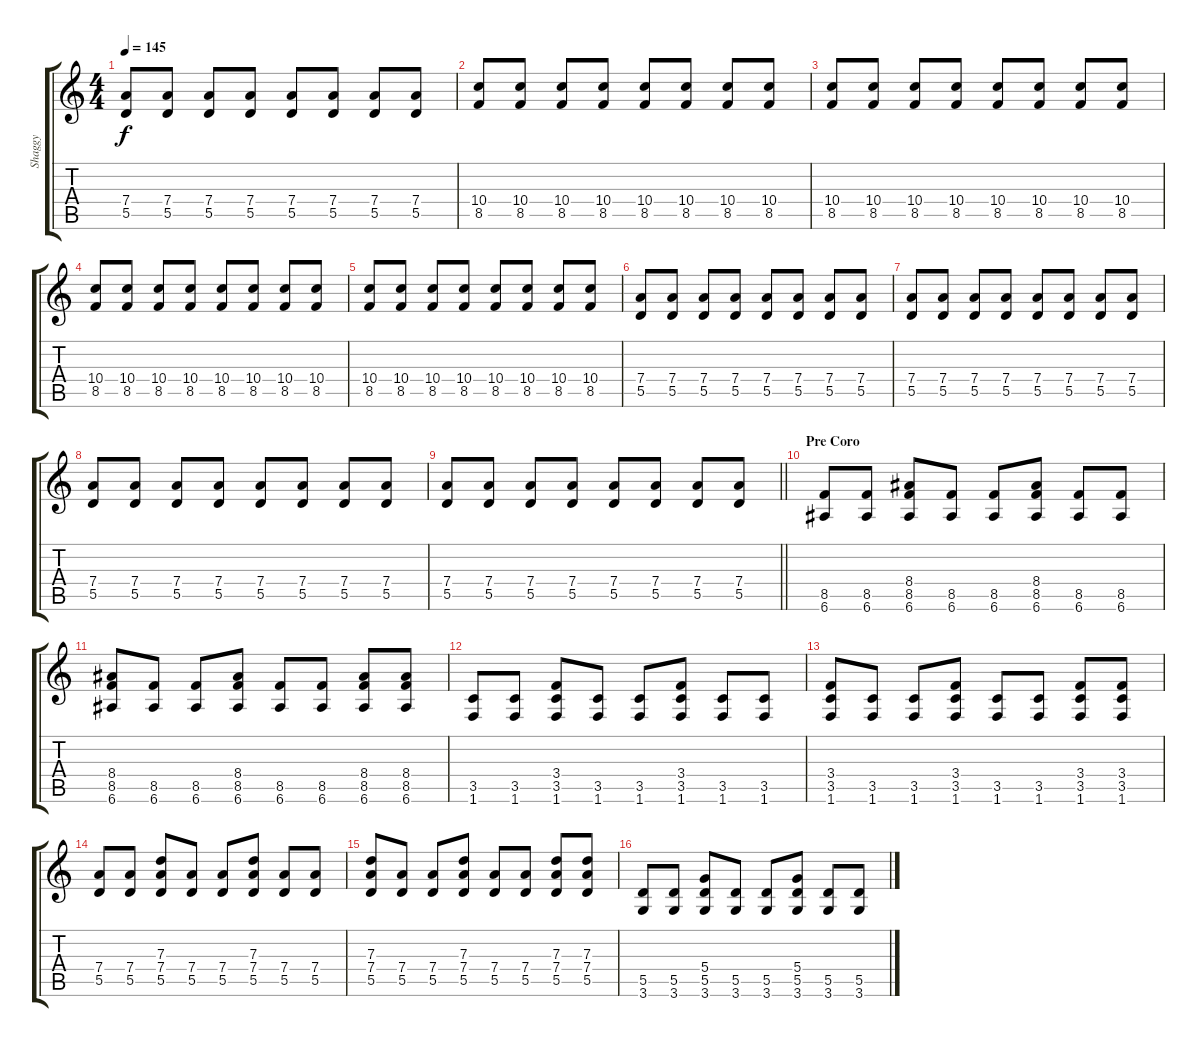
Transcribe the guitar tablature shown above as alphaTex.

\track ("Shaggy" "Shaggy") {instrument distortionguitar}
\staff {score tabs}
\tuning (E4 B3 G3 D3 A2 E2) {hide}
\ts (4 4)
\tempo 145
\clef g2
\ks c
(7.4 5.5).8{dy f} (7.4 5.5).8 (7.4 5.5).8 (7.4 5.5).8 (7.4 5.5).8 (7.4 5.5).8 (7.4 5.5).8 (7.4 5.5).8 |
(10.4 8.5).8 (10.4 8.5).8 (10.4 8.5).8 (10.4 8.5).8 (10.4 8.5).8 (10.4 8.5).8 (10.4 8.5).8 (10.4 8.5).8 |
(10.4 8.5).8 (10.4 8.5).8 (10.4 8.5).8 (10.4 8.5).8 (10.4 8.5).8 (10.4 8.5).8 (10.4 8.5).8 (10.4 8.5).8 |
(10.4 8.5).8 (10.4 8.5).8 (10.4 8.5).8 (10.4 8.5).8 (10.4 8.5).8 (10.4 8.5).8 (10.4 8.5).8 (10.4 8.5).8 |
(10.4 8.5).8 (10.4 8.5).8 (10.4 8.5).8 (10.4 8.5).8 (10.4 8.5).8 (10.4 8.5).8 (10.4 8.5).8 (10.4 8.5).8 |
(7.4 5.5).8 (7.4 5.5).8 (7.4 5.5).8 (7.4 5.5).8 (7.4 5.5).8 (7.4 5.5).8 (7.4 5.5).8 (7.4 5.5).8 |
(7.4 5.5).8 (7.4 5.5).8 (7.4 5.5).8 (7.4 5.5).8 (7.4 5.5).8 (7.4 5.5).8 (7.4 5.5).8 (7.4 5.5).8 |
(7.4 5.5).8 (7.4 5.5).8 (7.4 5.5).8 (7.4 5.5).8 (7.4 5.5).8 (7.4 5.5).8 (7.4 5.5).8 (7.4 5.5).8 |
\barLineRight lightlight
(7.4 5.5).8 (7.4 5.5).8 (7.4 5.5).8 (7.4 5.5).8 (7.4 5.5).8 (7.4 5.5).8 (7.4 5.5).8 (7.4 5.5).8 |
\section ("" "Pre Coro")
(8.5 6.6).8 (8.5 6.6).8 (8.4 8.5 6.6).8 (8.5 6.6).8 (8.5 6.6).8 (8.4 8.5 6.6).8 (8.5 6.6).8 (8.5 6.6).8 |
(8.4 8.5 6.6).8 (8.5 6.6).8 (8.5 6.6).8 (8.4 8.5 6.6).8 (8.5 6.6).8 (8.5 6.6).8 (8.4 8.5 6.6).8 (8.4 8.5 6.6).8 |
(3.5 1.6).8 (3.5 1.6).8 (3.4 3.5 1.6).8 (3.5 1.6).8 (3.5 1.6).8 (3.4 3.5 1.6).8 (3.5 1.6).8 (3.5 1.6).8 |
(3.4 3.5 1.6).8 (3.5 1.6).8 (3.5 1.6).8 (3.4 3.5 1.6).8 (3.5 1.6).8 (3.5 1.6).8 (3.4 3.5 1.6).8 (3.4 3.5 1.6).8 |
(7.4 5.5).8 (7.4 5.5).8 (7.3 7.4 5.5).8 (7.4 5.5).8 (7.4 5.5).8 (7.3 7.4 5.5).8 (7.4 5.5).8 (7.4 5.5).8 |
(7.3 7.4 5.5).8 (7.4 5.5).8 (7.4 5.5).8 (7.3 7.4 5.5).8 (7.4 5.5).8 (7.4 5.5).8 (7.3 7.4 5.5).8 (7.3 7.4 5.5).8 |
(5.5 3.6).8 (5.5 3.6).8 (5.4 5.5 3.6).8 (5.5 3.6).8 (5.5 3.6).8 (5.4 5.5 3.6).8 (5.5 3.6).8 (5.5 3.6).8
